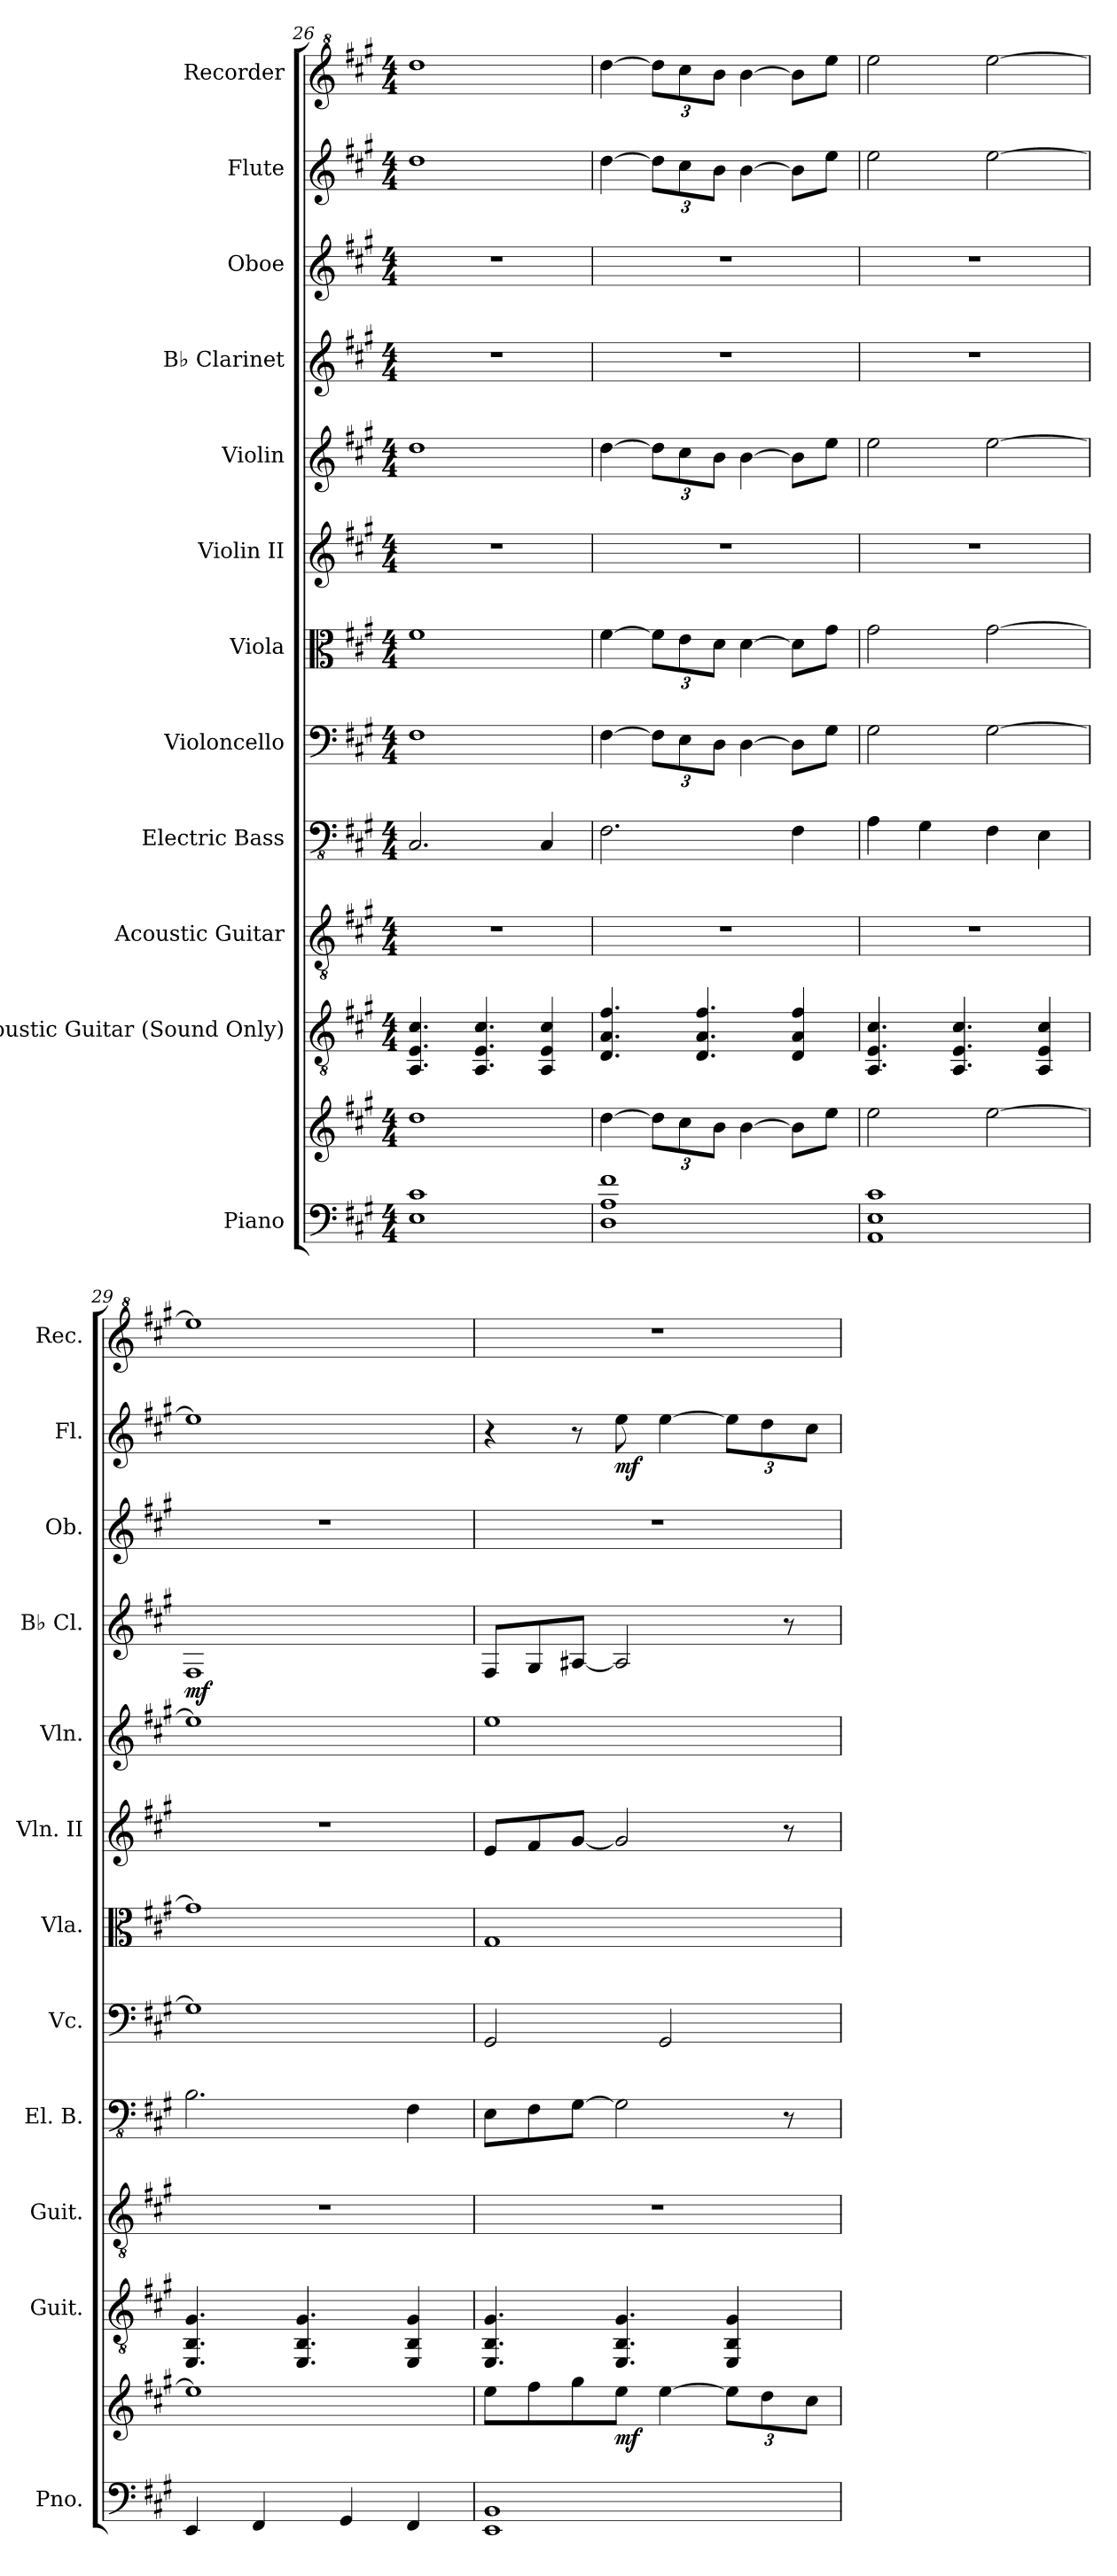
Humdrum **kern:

**kern	**kern	**dynam	**kern	**kern	**kern	**kern	**kern	**kern	**kern	**kern	**dynam	**kern	**kern	**dynam	**kern
*part12	*part12	*part12	*part11	*part10	*part9	*part8	*part7	*part6	*part5	*part4	*part4	*part3	*part2	*part2	*part1
*staff13	*staff12	*staff12/13	*staff11	*staff10	*staff9	*staff8	*staff7	*staff6	*staff5	*staff4	*staff4	*staff3	*staff2	*staff2	*staff1
*I"Piano	*	*	*I"Acoustic Guitar (Sound Only)	*I"Acoustic Guitar	*I"Electric Bass	*I"Violoncello	*I"Viola	*I"Violin II	*I"Violin	*I"B♭ Clarinet	*	*I"Oboe	*I"Flute	*	*I"Recorder
*I'Pno.	*	*	*I'Guit.	*I'Guit.	*I'El. B.	*I'Vc.	*I'Vla.	*I'Vln. II	*I'Vln.	*I'B♭ Cl.	*	*I'Ob.	*I'Fl.	*	*I'Rec.
*clefF4	*clefG2	*	*clefGv2	*clefGv2	*clefFv4	*clefF4	*clefC3	*clefG2	*clefG2	*clefG2	*	*clefG2	*clefG2	*	*clefG^2
*	*	*	*	*	*	*	*	*	*	*ITrd1c2	*	*	*	*	*
*k[f#c#g#]	*k[f#c#g#]	*	*k[f#c#g#]	*k[f#c#g#]	*k[f#c#g#]	*k[f#c#g#]	*k[f#c#g#]	*k[f#c#g#]	*k[f#c#g#]	*k[f#]	*	*k[f#c#g#]	*k[f#c#g#]	*	*k[f#c#g#]
*M4/4	*M4/4	*	*M4/4	*M4/4	*M4/4	*M4/4	*M4/4	*M4/4	*M4/4	*M4/4	*	*M4/4	*M4/4	*	*M4/4
=26	=26	=26	=26	=26	=26	=26	=26	=26	=26	=26	=26	=26	=26	=26	=26
1E 1c#	1dd	.	4.AA/ 4.E/ 4.c#/	1r	2.CC#/	1F#	1f#	1r	1dd	1r	.	1r	1dd	.	1ddd
.	.	.	4.AA/ 4.E/ 4.c#/	.	.	.	.	.	.	.	.	.	.	.	.
.	.	.	4AA/ 4E/ 4c#/	.	4CC#/	.	.	.	.	.	.	.	.	.	.
=27	=27	=27	=27	=27	=27	=27	=27	=27	=27	=27	=27	=27	=27	=27	=27
1D 1A 1f#	[4dd\	.	4.D/ 4.A/ 4.f#/	1r	2.FF#\	[4F#\	[4f#\	1r	[4dd\	1r	.	1r	[4dd\	.	[4ddd\
*	*Xbrackettup	*	*	*	*	*Xbrackettup	*Xbrackettup	*	*Xbrackettup	*	*	*	*Xbrackettup	*	*Xbrackettup
.	12dd\L]	.	.	.	.	12F#\L]	12f#\L]	.	12dd\L]	.	.	.	12dd\L]	.	12ddd\L]
.	12cc#\	.	.	.	.	12E\	12e\	.	12cc#\	.	.	.	12cc#\	.	12ccc#\
.	.	.	4.D/ 4.A/ 4.f#/	.	.	.	.	.	.	.	.	.	.	.	.
.	12b\J	.	.	.	.	12D\J	12d\J	.	12b\J	.	.	.	12b\J	.	12bb\J
.	[4b\	.	.	.	.	[4D\	[4d\	.	[4b\	.	.	.	[4b\	.	[4bb\
.	8b\L]	.	4D/ 4A/ 4f#/	.	4FF#\	8D\L]	8d\L]	.	8b\L]	.	.	.	8b\L]	.	8bb\L]
.	8ee\J	.	.	.	.	8G#\J	8g#\J	.	8ee\J	.	.	.	8ee\J	.	8eee\J
=28	=28	=28	=28	=28	=28	=28	=28	=28	=28	=28	=28	=28	=28	=28	=28
1AA 1E 1c#	2ee\	.	4.AA/ 4.E/ 4.c#/	1r	4AA\	2G#\	2g#\	1r	2ee\	1r	.	1r	2ee\	.	2eee\
.	.	.	.	.	4GG#\	.	.	.	.	.	.	.	.	.	.
.	.	.	4.AA/ 4.E/ 4.c#/	.	.	.	.	.	.	.	.	.	.	.	.
.	[2ee\	.	.	.	4FF#\	[2G#\	[2g#\	.	[2ee\	.	.	.	[2ee\	.	[2eee\
.	.	.	4AA/ 4E/ 4c#/	.	4EE\	.	.	.	.	.	.	.	.	.	.
=29	=29	=29	=29	=29	=29	=29	=29	=29	=29	=29	=29	=29	=29	=29	=29
!	!	!	!	!	!	!	!	!	!	!	!LO:DY:b	!	!	!	!
4EE/	1ee]	.	4.EE/ 4.BB/ 4.G#/	1r	2.BB\	1G#]	1g#]	1r	1ee]	1E	mf	1r	1ee]	.	1eee]
4FF#/	.	.	.	.	.	.	.	.	.	.	.	.	.	.	.
.	.	.	4.EE/ 4.BB/ 4.G#/	.	.	.	.	.	.	.	.	.	.	.	.
4GG#/	.	.	.	.	.	.	.	.	.	.	.	.	.	.	.
4FF#/	.	.	4EE/ 4BB/ 4G#/	.	4FF#\	.	.	.	.	.	.	.	.	.	.
=30	=30	=30	=30	=30	=30	=30	=30	=30	=30	=30	=30	=30	=30	=30	=30
1EE 1BB	8ee\L	.	4.EE/ 4.BB/ 4.G#/	1r	8EE\L	2GG#/	1G#	8e/L	1ee	8E/L	.	1r	4r	.	1r
.	8ff#\	.	.	.	8FF#\	.	.	8f#/	.	8F#/	.	.	.	.	.
.	8gg#\	.	.	.	[8GG#\J	.	.	[8g#/J	.	[8G#X/J	.	.	8r	.	.
!	!	!LO:DY:b	!	!	!	!	!	!	!	!	!	!	!	!LO:DY:b	!
.	8ee\J	mf	4.EE/ 4.BB/ 4.G#/	.	2GG#\]	.	.	2g#/]	.	2G#/]	.	.	8ee\	mf	.
.	[4ee\	.	.	.	.	2GG#/	.	.	.	.	.	.	[4ee\	.	.
.	12ee\L]	.	4EE/ 4BB/ 4G#/	.	.	.	.	.	.	.	.	.	12ee\L]	.	.
.	12dd\	.	.	.	.	.	.	.	.	.	.	.	12dd\	.	.
.	.	.	.	.	8r	.	.	8r	.	8r	.	.	.	.	.
.	12cc#\J	.	.	.	.	.	.	.	.	.	.	.	12cc#\J	.	.
=	=	=	=	=	=	=	=	=	=	=	=	=	=	=	=
*-	*-	*-	*-	*-	*-	*-	*-	*-	*-	*-	*-	*-	*-	*-	*-
